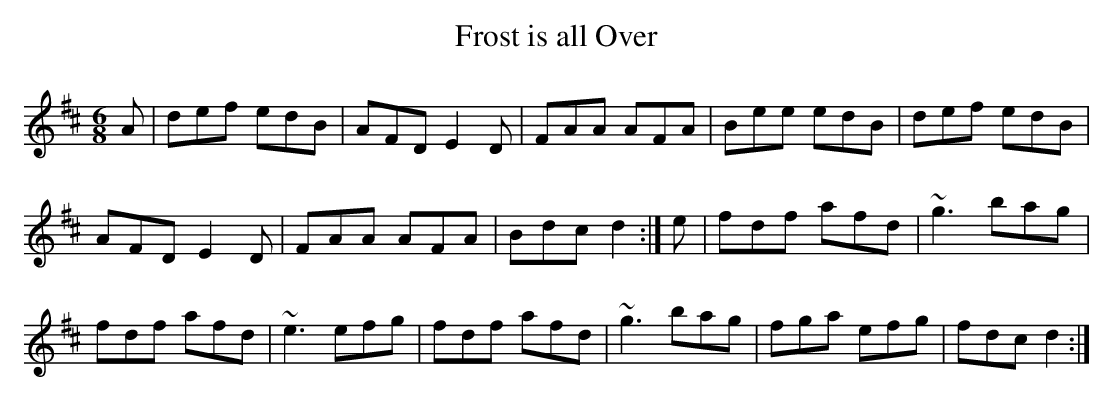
X:1
T:Frost is all Over
M:6/8
K:D
A|def edB|AFD E2D|FAA AFA|Bee edB|def edB|
AFD E2D|FAA AFA|Bdc d2:|e|fdf afd|~g3 bag|
fdf afd|~e3 efg|fdf afd|~g3 bag|fga efg|fdc d2:|
